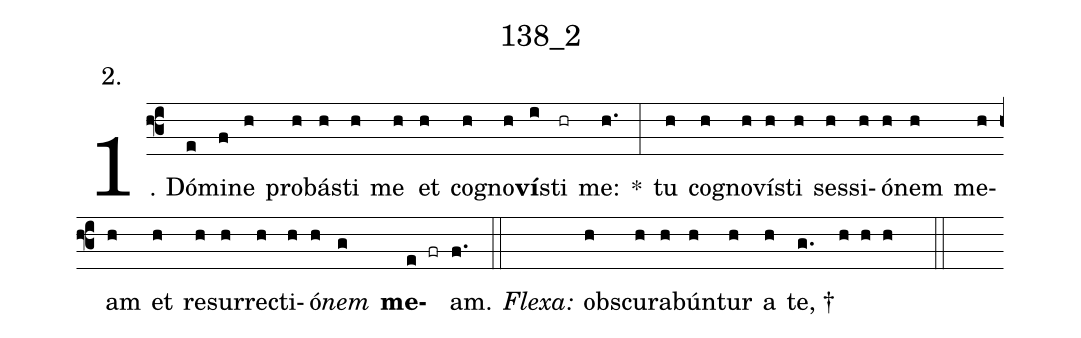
name: 138_2;
annotation: 2.;
%%
(f3)1. Dó(e)mi(f)ne(h) pro(h)bá(h)sti(h) me(h) et(h) co(h)gno(h)<b>ví</b>(i)sti(hr) me:(h.) *(:) tu(h) co(h)gno(h)ví(h)sti(h) ses(h)si(h)ó(h)nem(h) me(h)am(h) et(h) re(h)sur(h)re(h)cti(h)ó(h)<i>nem</i>(g) <b>me</b>(e fr)am.(f.) (::)
<i>Flexa:</i>(////)  obs(h)cu(h)ra(h)bún(h)tur(h) a(h) te, †(g.//// h h h  ::)

%E(h) u(h) o(h) u(g) a(e) e.(f.) (::)
